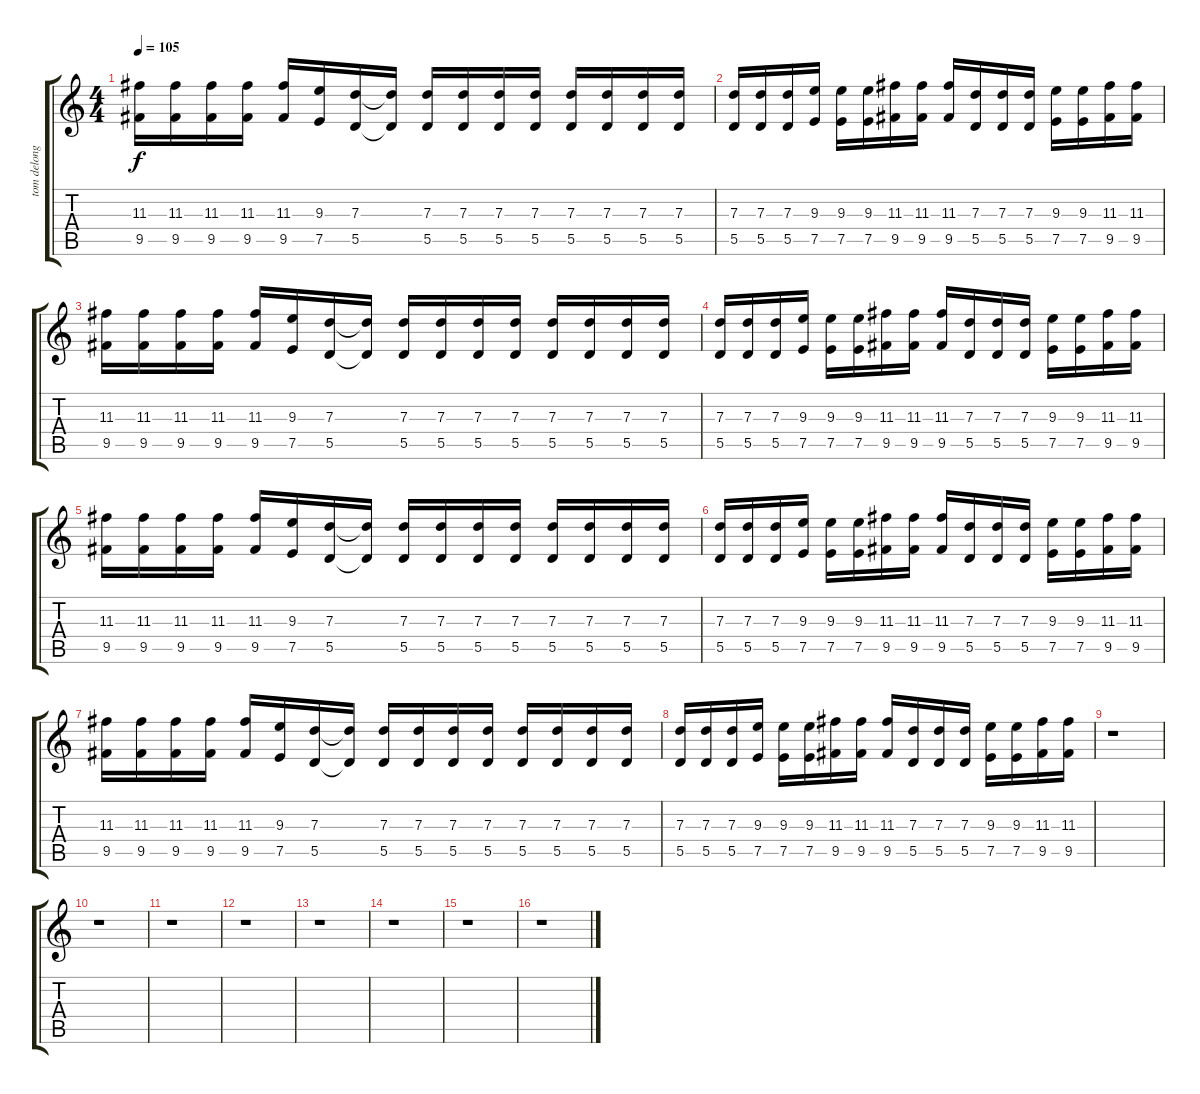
\track ("tom delonge" "tom delong") {instrument electricguitarclean}
\staff {score tabs}
\tuning (E4 B3 G3 D3 A2 E2) {hide}
\ts (4 4)
\tempo 105
\clef g2
\ks c
(11.3 9.5).16{dy f instrument electricguitarclean} (11.3 9.5).16 (11.3 9.5).16 (11.3 9.5).16 (11.3 9.5).16 (9.3 7.5).16 (7.3 5.5).16 (7.3{t} 5.5{t}).16 (7.3 5.5).16 (7.3 5.5).16 (7.3 5.5).16 (7.3 5.5).16 (7.3 5.5).16 (7.3 5.5).16 (7.3 5.5).16 (7.3 5.5).16 |
(7.3 5.5).16 (7.3 5.5).16 (7.3 5.5).16 (9.3 7.5).16 (9.3 7.5).16 (9.3 7.5).16 (11.3 9.5).16 (11.3 9.5).16 (11.3 9.5).16 (7.3 5.5).16 (7.3 5.5).16 (7.3 5.5).16 (9.3 7.5).16 (9.3 7.5).16 (11.3 9.5).16 (11.3 9.5).16 |
(11.3 9.5).16 (11.3 9.5).16 (11.3 9.5).16 (11.3 9.5).16 (11.3 9.5).16 (9.3 7.5).16 (7.3 5.5).16 (7.3{t} 5.5{t}).16 (7.3 5.5).16 (7.3 5.5).16 (7.3 5.5).16 (7.3 5.5).16 (7.3 5.5).16 (7.3 5.5).16 (7.3 5.5).16 (7.3 5.5).16 |
(7.3 5.5).16 (7.3 5.5).16 (7.3 5.5).16 (9.3 7.5).16 (9.3 7.5).16 (9.3 7.5).16 (11.3 9.5).16 (11.3 9.5).16 (11.3 9.5).16 (7.3 5.5).16 (7.3 5.5).16 (7.3 5.5).16 (9.3 7.5).16 (9.3 7.5).16 (11.3 9.5).16 (11.3 9.5).16 |
(11.3 9.5).16 (11.3 9.5).16 (11.3 9.5).16 (11.3 9.5).16 (11.3 9.5).16 (9.3 7.5).16 (7.3 5.5).16 (7.3{t} 5.5{t}).16 (7.3 5.5).16 (7.3 5.5).16 (7.3 5.5).16 (7.3 5.5).16 (7.3 5.5).16 (7.3 5.5).16 (7.3 5.5).16 (7.3 5.5).16 |
(7.3 5.5).16 (7.3 5.5).16 (7.3 5.5).16 (9.3 7.5).16 (9.3 7.5).16 (9.3 7.5).16 (11.3 9.5).16 (11.3 9.5).16 (11.3 9.5).16 (7.3 5.5).16 (7.3 5.5).16 (7.3 5.5).16 (9.3 7.5).16 (9.3 7.5).16 (11.3 9.5).16 (11.3 9.5).16 |
(11.3 9.5).16 (11.3 9.5).16 (11.3 9.5).16 (11.3 9.5).16 (11.3 9.5).16 (9.3 7.5).16 (7.3 5.5).16 (7.3{t} 5.5{t}).16 (7.3 5.5).16 (7.3 5.5).16 (7.3 5.5).16 (7.3 5.5).16 (7.3 5.5).16 (7.3 5.5).16 (7.3 5.5).16 (7.3 5.5).16 |
(7.3 5.5).16 (7.3 5.5).16 (7.3 5.5).16 (9.3 7.5).16 (9.3 7.5).16 (9.3 7.5).16 (11.3 9.5).16 (11.3 9.5).16 (11.3 9.5).16 (7.3 5.5).16 (7.3 5.5).16 (7.3 5.5).16 (9.3 7.5).16 (9.3 7.5).16 (11.3 9.5).16 (11.3 9.5).16 |
r.1 |
r.1 |
r.1 |
r.1 |
r.1 |
r.1 |
r.1 |
r.1
